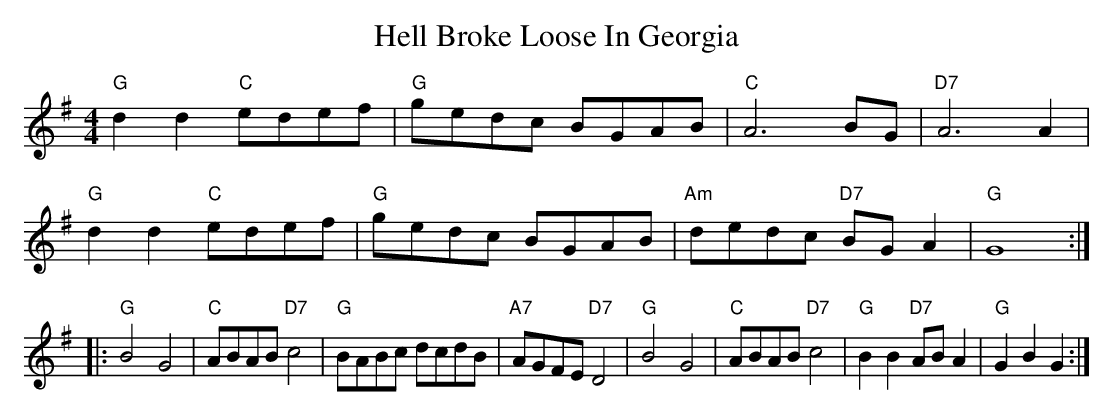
X:1
T:Hell Broke Loose In Georgia
M:4/4
L:1/4
K:G
"G"dd "C"e/2d/2e/2f/2|"G"g/2e/2d/2c/2 B/2G/2A/2B/2|"C"A3B/2G/2|"D7"A3A|
"G"dd "C"e/2d/2e/2f/2|"G"g/2e/2d/2c/2 B/2G/2A/2B/2|\
"Am"d/2e/2d/2c/2 "D7"B/2G/2A|"G"G4:|
|:"G"B2 G2|"C"A/2B/2A/2B/2 "D7"c2|"G"B/2A/2B/2c/2 d/2c/2d/2B/2|\
"A7"A/2G/2F/2E/2 "D7"D2|"G"B2 G2|"C"A/2B/2A/2B/2 "D7"c2|"G"BB "D7"A/2B/2A|"G"GB G:|
